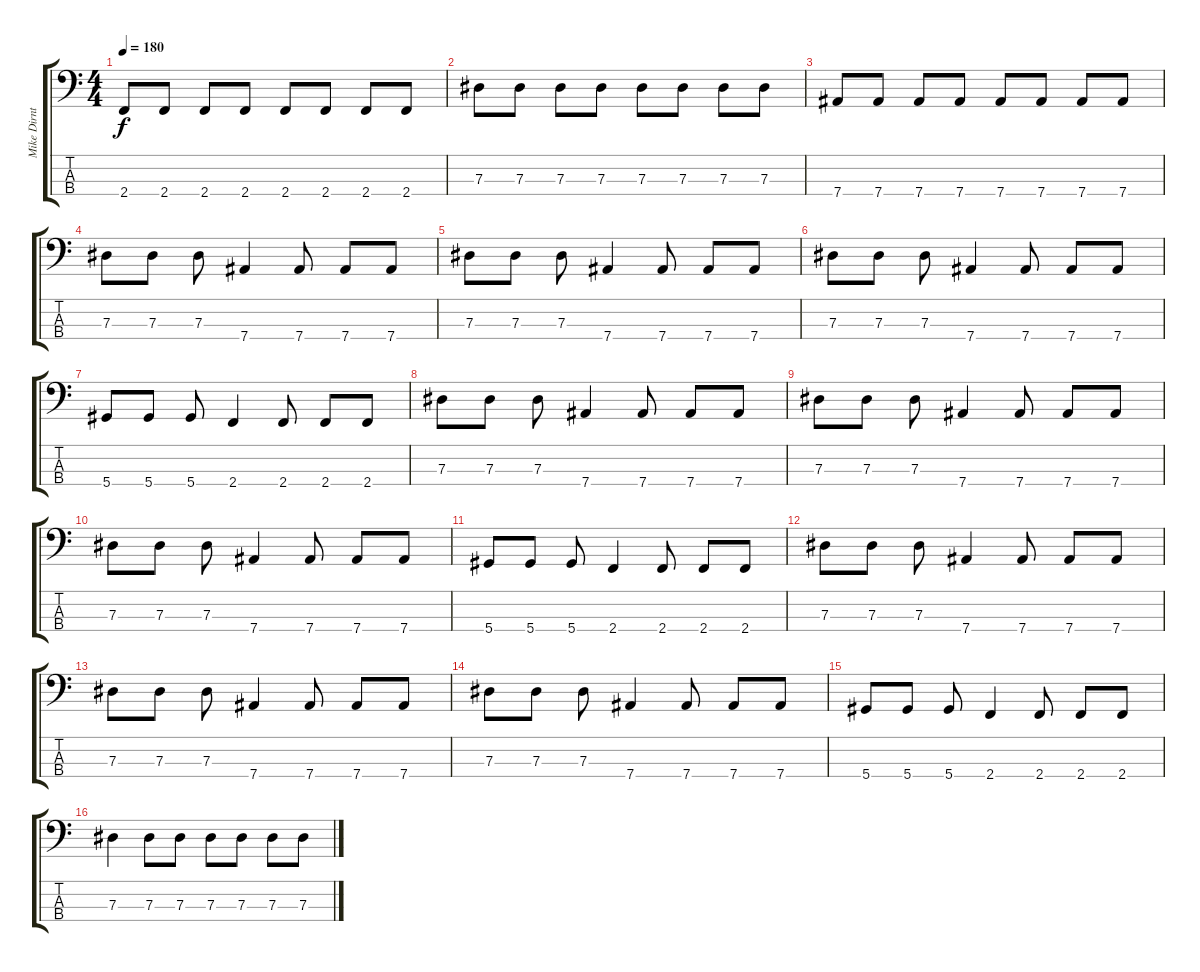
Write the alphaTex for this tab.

\track ("Mike Dirnt (Bass)" "Mike Dirnt") {instrument electricbasspick}
\staff {score tabs}
\tuning (Gb2 Db2 Ab1 Eb1) {hide}
\ts (4 4)
\tempo 180
\clef f4
\ks c
2.4.8{dy f} 2.4.8 2.4.8 2.4.8 2.4.8 2.4.8 2.4.8 2.4.8 |
7.3.8 7.3.8 7.3.8 7.3.8 7.3.8 7.3.8 7.3.8 7.3.8 |
7.4.8 7.4.8 7.4.8 7.4.8 7.4.8 7.4.8 7.4.8 7.4.8 |
7.3.8 7.3.8 7.3.8 7.4.4 7.4.8 7.4.8 7.4.8 |
7.3.8 7.3.8 7.3.8 7.4.4 7.4.8 7.4.8 7.4.8 |
7.3.8 7.3.8 7.3.8 7.4.4 7.4.8 7.4.8 7.4.8 |
5.4.8 5.4.8 5.4.8 2.4.4 2.4.8 2.4.8 2.4.8 |
7.3.8 7.3.8 7.3.8 7.4.4 7.4.8 7.4.8 7.4.8 |
7.3.8 7.3.8 7.3.8 7.4.4 7.4.8 7.4.8 7.4.8 |
7.3.8 7.3.8 7.3.8 7.4.4 7.4.8 7.4.8 7.4.8 |
5.4.8 5.4.8 5.4.8 2.4.4 2.4.8 2.4.8 2.4.8 |
7.3.8 7.3.8 7.3.8 7.4.4 7.4.8 7.4.8 7.4.8 |
7.3.8 7.3.8 7.3.8 7.4.4 7.4.8 7.4.8 7.4.8 |
7.3.8 7.3.8 7.3.8 7.4.4 7.4.8 7.4.8 7.4.8 |
5.4.8 5.4.8 5.4.8 2.4.4 2.4.8 2.4.8 2.4.8 |
7.3.4 7.3.8 7.3.8 7.3.8 7.3.8 7.3.8 7.3.8
